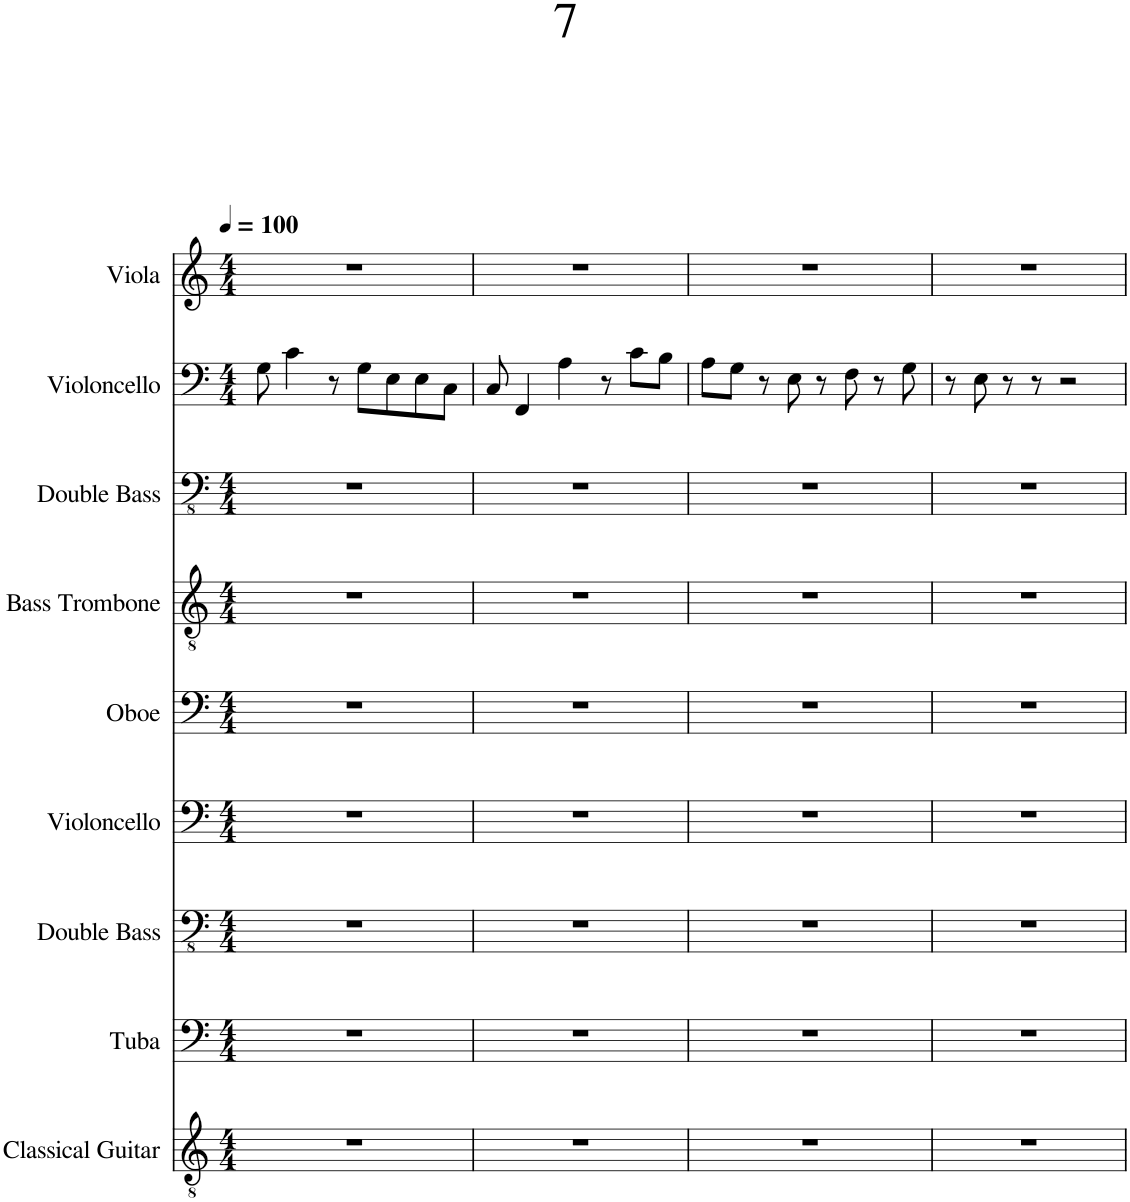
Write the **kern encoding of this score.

**kern	**kern	**kern	**kern	**kern	**kern	**kern	**kern	**kern
*part9	*part8	*part7	*part6	*part5	*part4	*part3	*part2	*part1
*staff9	*staff8	*staff7	*staff6	*staff5	*staff4	*staff3	*staff2	*staff1
*I"Classical Guitar	*I"Tuba	*I"Double Bass	*I"Violoncello	*I"Oboe	*I"Bass Trombone	*I"Double Bass	*I"Violoncello	*I"Viola
*I'Guit.	*I'Tba.	*I'Db.	*I'Vc.	*I'Ob.	*I'B. Tbn.	*I'Db.	*I'Vc.	*I'Vla.
*clefGv2	*clefF4	*clefFv4	*clefF4	*clefF4	*clefGv2	*clefFv4	*clefF4	*clefG2
*	*	*Trd7c12	*	*Trd-14c-24	*	*Trd7c12	*	*
*k[]	*k[]	*k[]	*k[]	*k[]	*k[]	*k[]	*k[]	*k[]
*M4/4	*M4/4	*M4/4	*M4/4	*M4/4	*M4/4	*M4/4	*M4/4	*M4/4
*MM100	*MM100	*MM100	*MM100	*MM100	*MM100	*MM100	*MM100	*MM100
=1	=1	=1	=1	=1	=1	=1	=1	=1
1r	1r	1r	1r	1r	1r	1r	8G\	1r
.	.	.	.	.	.	.	4c\	.
.	.	.	.	.	.	.	8r	.
.	.	.	.	.	.	.	8G\L	.
.	.	.	.	.	.	.	8E\	.
.	.	.	.	.	.	.	8E\	.
.	.	.	.	.	.	.	8C\J	.
=2	=2	=2	=2	=2	=2	=2	=2	=2
1r	1r	1r	1r	1r	1r	1r	8C/	1r
.	.	.	.	.	.	.	4FF/	.
.	.	.	.	.	.	.	4A\	.
.	.	.	.	.	.	.	8r	.
.	.	.	.	.	.	.	8c\L	.
.	.	.	.	.	.	.	8B\J	.
=3	=3	=3	=3	=3	=3	=3	=3	=3
1r	1r	1r	1r	1r	1r	1r	8A\L	1r
.	.	.	.	.	.	.	8G\J	.
.	.	.	.	.	.	.	8r	.
.	.	.	.	.	.	.	8E\	.
.	.	.	.	.	.	.	8r	.
.	.	.	.	.	.	.	8F\	.
.	.	.	.	.	.	.	8r	.
.	.	.	.	.	.	.	8G\	.
=4	=4	=4	=4	=4	=4	=4	=4	=4
1r	1r	1r	1r	1r	1r	1r	8r	1r
.	.	.	.	.	.	.	8E\	.
.	.	.	.	.	.	.	8r	.
.	.	.	.	.	.	.	8r	.
.	.	.	.	.	.	.	2r	.
=	=	=	=	=	=	=	=	=
*-	*-	*-	*-	*-	*-	*-	*-	*-
